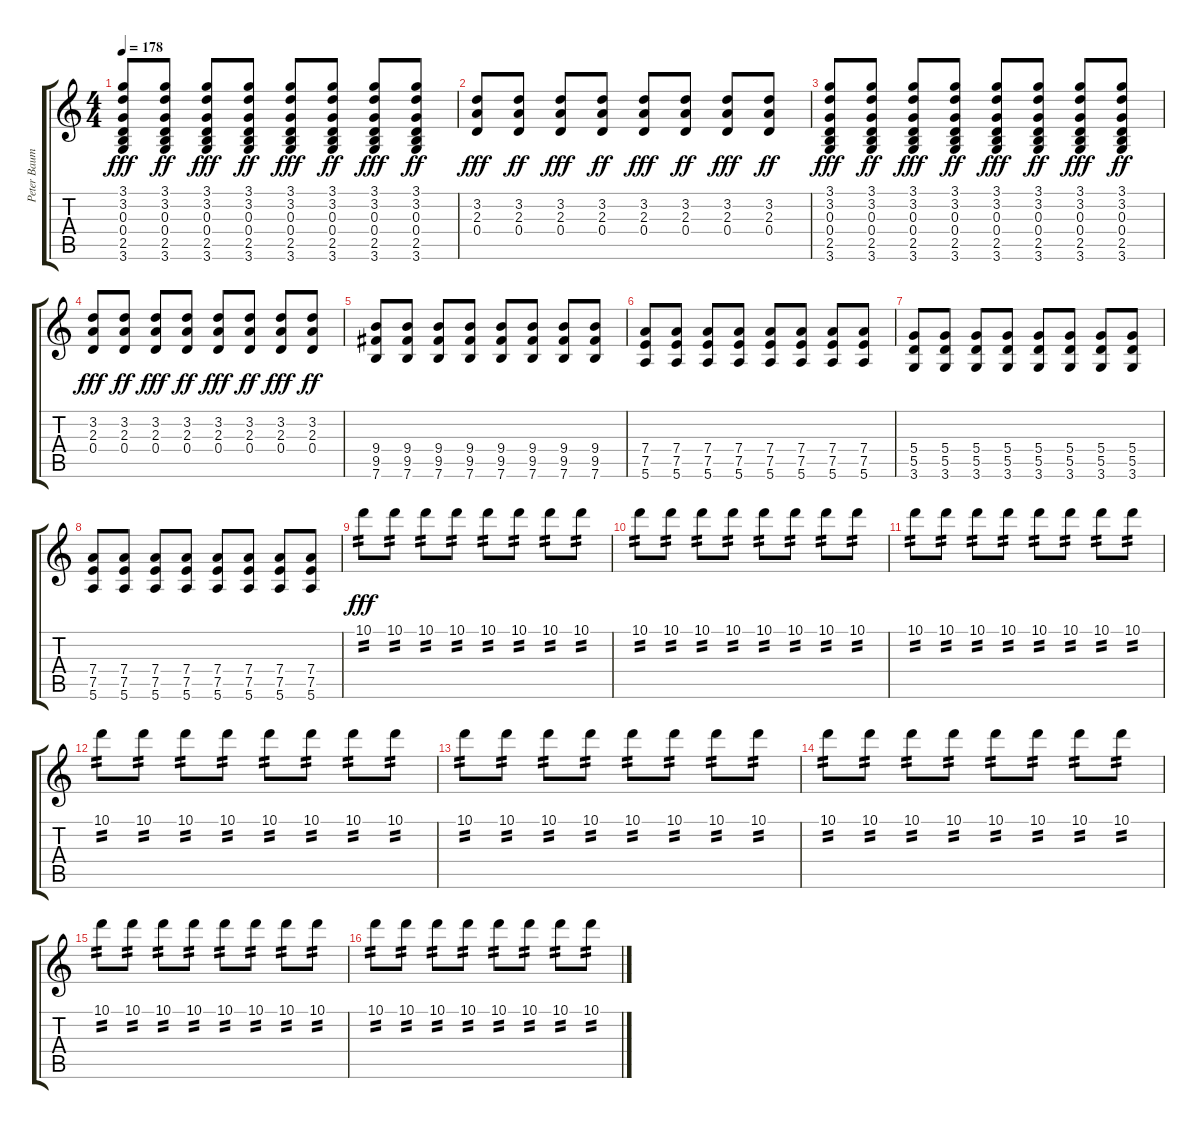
\track ("Peter Baumann" "Peter Baum") {instrument distortionguitar}
\staff {score tabs}
\tuning (E4 B3 G3 D3 A2 E2) {hide}
\ts (4 4)
\tempo 178
\clef g2
\ks c
(3.1 3.2 0.3 0.4 2.5 3.6).8{dy fff} (3.1 3.2 0.3 0.4 2.5 3.6).8{dy ff} (3.1 3.2 0.3 0.4 2.5 3.6).8{dy fff} (3.1 3.2 0.3 0.4 2.5 3.6).8{dy ff} (3.1 3.2 0.3 0.4 2.5 3.6).8{dy fff} (3.1 3.2 0.3 0.4 2.5 3.6).8{dy ff} (3.1 3.2 0.3 0.4 2.5 3.6).8{dy fff} (3.1 3.2 0.3 0.4 2.5 3.6).8{dy ff} |
(3.2 2.3 0.4).8{dy fff} (3.2 2.3 0.4).8{dy ff} (3.2 2.3 0.4).8{dy fff} (3.2 2.3 0.4).8{dy ff} (3.2 2.3 0.4).8{dy fff} (3.2 2.3 0.4).8{dy ff} (3.2 2.3 0.4).8{dy fff} (3.2 2.3 0.4).8{dy ff} |
(3.1 3.2 0.3 0.4 2.5 3.6).8{dy fff} (3.1 3.2 0.3 0.4 2.5 3.6).8{dy ff} (3.1 3.2 0.3 0.4 2.5 3.6).8{dy fff} (3.1 3.2 0.3 0.4 2.5 3.6).8{dy ff} (3.1 3.2 0.3 0.4 2.5 3.6).8{dy fff} (3.1 3.2 0.3 0.4 2.5 3.6).8{dy ff} (3.1 3.2 0.3 0.4 2.5 3.6).8{dy fff} (3.1 3.2 0.3 0.4 2.5 3.6).8{dy ff} |
(3.2 2.3 0.4).8{dy fff} (3.2 2.3 0.4).8{dy ff} (3.2 2.3 0.4).8{dy fff} (3.2 2.3 0.4).8{dy ff} (3.2 2.3 0.4).8{dy fff} (3.2 2.3 0.4).8{dy ff} (3.2 2.3 0.4).8{dy fff} (3.2 2.3 0.4).8{dy ff} |
(9.4 9.5 7.6).8 (9.4 9.5 7.6).8 (9.4 9.5 7.6).8 (9.4 9.5 7.6).8 (9.4 9.5 7.6).8 (9.4 9.5 7.6).8 (9.4 9.5 7.6).8 (9.4 9.5 7.6).8 |
(7.4 7.5 5.6).8 (7.4 7.5 5.6).8 (7.4 7.5 5.6).8 (7.4 7.5 5.6).8 (7.4 7.5 5.6).8 (7.4 7.5 5.6).8 (7.4 7.5 5.6).8 (7.4 7.5 5.6).8 |
(5.4 5.5 3.6).8 (5.4 5.5 3.6).8 (5.4 5.5 3.6).8 (5.4 5.5 3.6).8 (5.4 5.5 3.6).8 (5.4 5.5 3.6).8 (5.4 5.5 3.6).8 (5.4 5.5 3.6).8 |
(7.4 7.5 5.6).8 (7.4 7.5 5.6).8 (7.4 7.5 5.6).8 (7.4 7.5 5.6).8 (7.4 7.5 5.6).8 (7.4 7.5 5.6).8 (7.4 7.5 5.6).8 (7.4 7.5 5.6).8 |
10.1.8{tp 2 dy fff instrument electricguitarclean} 10.1.8{tp 2} 10.1.8{tp 2} 10.1.8{tp 2} 10.1.8{tp 2} 10.1.8{tp 2} 10.1.8{tp 2} 10.1.8{tp 2} |
10.1.8{tp 2} 10.1.8{tp 2} 10.1.8{tp 2} 10.1.8{tp 2} 10.1.8{tp 2} 10.1.8{tp 2} 10.1.8{tp 2} 10.1.8{tp 2} |
10.1.8{tp 2} 10.1.8{tp 2} 10.1.8{tp 2} 10.1.8{tp 2} 10.1.8{tp 2} 10.1.8{tp 2} 10.1.8{tp 2} 10.1.8{tp 2} |
10.1.8{tp 2} 10.1.8{tp 2} 10.1.8{tp 2} 10.1.8{tp 2} 10.1.8{tp 2} 10.1.8{tp 2} 10.1.8{tp 2} 10.1.8{tp 2} |
10.1.8{tp 2} 10.1.8{tp 2} 10.1.8{tp 2} 10.1.8{tp 2} 10.1.8{tp 2} 10.1.8{tp 2} 10.1.8{tp 2} 10.1.8{tp 2} |
10.1.8{tp 2} 10.1.8{tp 2} 10.1.8{tp 2} 10.1.8{tp 2} 10.1.8{tp 2} 10.1.8{tp 2} 10.1.8{tp 2} 10.1.8{tp 2} |
10.1.8{tp 2} 10.1.8{tp 2} 10.1.8{tp 2} 10.1.8{tp 2} 10.1.8{tp 2} 10.1.8{tp 2} 10.1.8{tp 2} 10.1.8{tp 2} |
10.1.8{tp 2} 10.1.8{tp 2} 10.1.8{tp 2} 10.1.8{tp 2} 10.1.8{tp 2} 10.1.8{tp 2} 10.1.8{tp 2} 10.1.8{tp 2}
